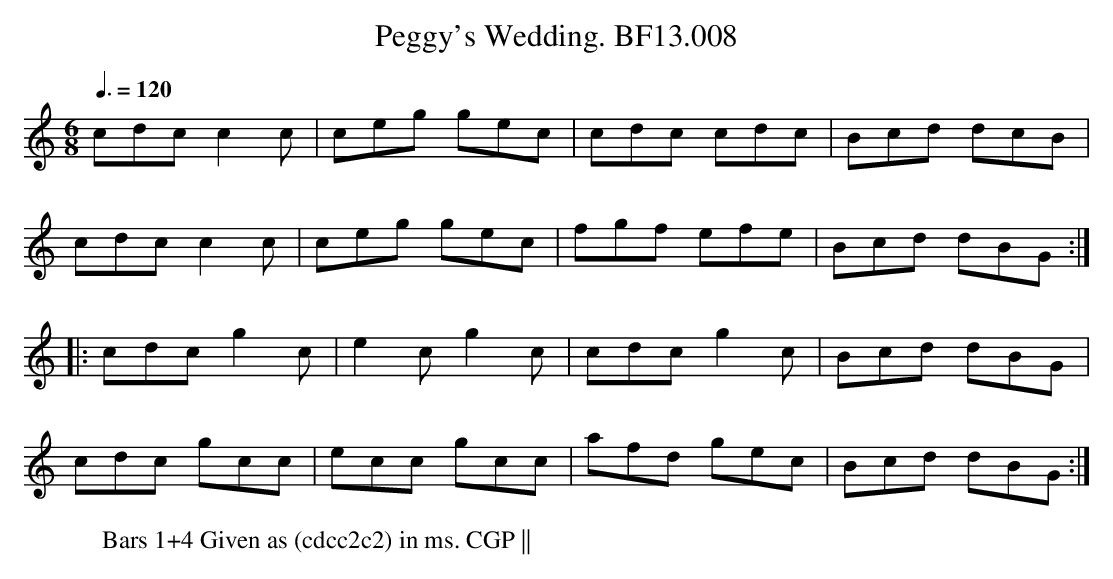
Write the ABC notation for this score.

X:1
T:Peggy's Wedding. BF13.008
M:6/8
L:1/8
Q:3/8=120
K:C major
cdcc2c|ceg gec|cdc cdc|Bcd dcB|
cdcc2c|ceg gec|fgf efe|Bcd dBG:|
|:cdcg2c|e2cg2c|cdcg2c|Bcd dBG|
cdc gcc|ecc gcc|afd gec|Bcd dBG:|
W:Bars 1+4 Given as (cdcc2c2) in ms. CGP ||
